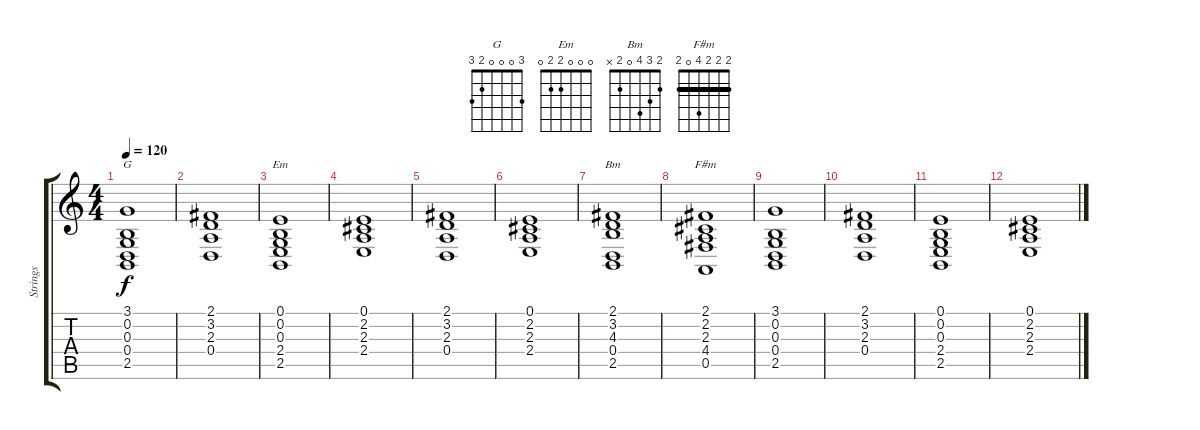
\track ("Strings" "Strings") {instrument stringensemble1}
\staff {score tabs}
\tuning (E4 B3 G3 D3 A2 E2) {hide}
\chord ("G" 3 0 0 0 2 3)
\chord ("Em" 0 0 0 2 2 0)
\chord ("Bm" 2 3 4 0 2 x)
\chord ("F#m" 2 2 2 4 0 2) {barre 2}
\ts (4 4)
\tempo 120
\clef g2
\ks c
(3.1 0.2 0.3 0.4 2.5).1{ch "G" dy f} |
(2.1 3.2 2.3 0.4).1 |
(0.1 0.2 0.3 2.4 2.5).1{ch "Em"} |
(0.1 2.2 2.3 2.4).1 |
(2.1 3.2 2.3 0.4).1{volume 8} |
(0.1 2.2 2.3 2.4).1 |
(2.1 3.2 4.3 0.4 2.5).1{ch "Bm"} |
(2.1 2.2 2.3 4.4 0.5).1{ch "F#m"} |
(3.1 0.2 0.3 0.4 2.5).1 |
(2.1 3.2 2.3 0.4).1 |
(0.1 0.2 0.3 2.4 2.5).1 |
(0.1 2.2 2.3 2.4).1
